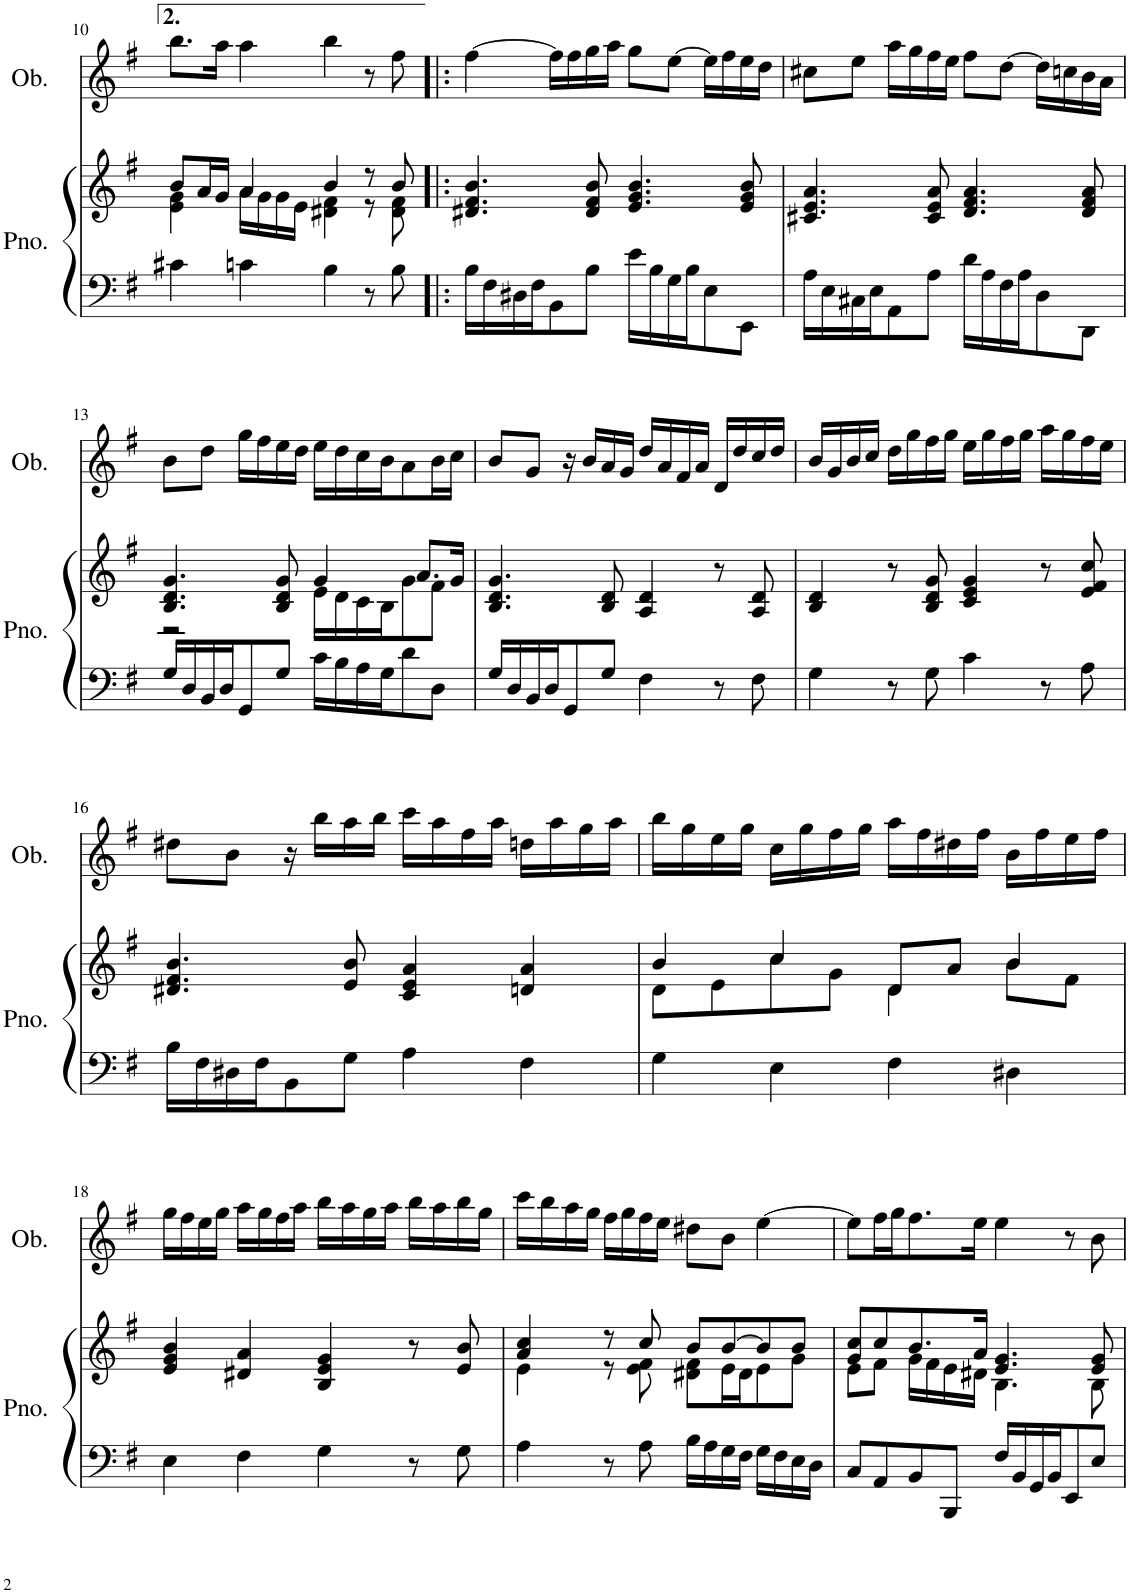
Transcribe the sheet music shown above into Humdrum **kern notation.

**kern	**kern	**kern
*part2	*part2	*part1
*staff3	*staff2	*staff1
*I"Piano	*	*I"Oboe
*I'Pno.	*	*I'Ob.
!!LO:PB:g=z
*clefF4	*clefG2	*clefG2
*k[f#]	*k[f#]	*k[f#]
*M2/2	*M2/2	*M2/2
*met(c|)	*met(c|)	*met(c|)
=10	=10	=10
*	*^	*
4c#X\	8b/L	4e\ 4g\	8.bb\L
.	16a/L	.	.
.	16g/JJ	.	16aa\Jk
4cn\	4a/	16a\LL	4aa\
.	.	16g\	.
.	.	16g\	.
.	.	16e\JJ	.
4B\	4b/	4d#X\ 4f#\	4bb\
8r	8r	8r	8r
8B\	8b/	8d#\ 8f#\	8ff#\
*	*v	*v	*
=11!|:	=11!|:	=11!|:
16B\LL	4.d#X/ 4.f#/ 4.b/	[4ff#\
16F#\	.	.
16D#X\	.	.
16F#\J	.	.
8BB\	.	16ff#\LL]
.	.	16ff#\
8B\J	8d#/ 8f#/ 8b/	16gg\
.	.	16aa\JJ
16e\LL	4.e/ 4.g/ 4.b/	8gg\L
16B\	.	.
16G\	.	[8ee\J
16B\J	.	.
8E\	.	16ee\LL]
.	.	16ff#\
8EE\J	8e/ 8g/ 8b/	16ee\
.	.	16dd\JJ
=12	=12	=12
16A\LL	4.c#X/ 4.e/ 4.a/	8cc#X\L
16E\	.	.
16C#X\	.	8ee\J
16E\J	.	.
8AA\	.	16aa\LL
.	.	16gg\
8A\J	8c#/ 8e/ 8a/	16ff#\
.	.	16ee\JJ
16d\LL	4.d/ 4.f#/ 4.a/	8ff#\L
16A\	.	.
16F#\	.	[8dd\J
16A\J	.	.
8D\	.	16dd\LL]
.	.	16ccn\
8DD\J	8d/ 8f#/ 8a/	16b\
.	.	16a\JJ
!!LO:LB:g=z
=13	=13	=13
*	*^	*
16G/LL	4.B/ 4.d/ 4.g/	2r	8b\L
16D/	.	.	.
16BB/	.	.	8dd\J
16D/J	.	.	.
8GG/	.	.	16gg\LL
.	.	.	16ff#\
8G/J	8B/ 8d/ 8g/	.	16ee\
.	.	.	16dd\JJ
16c\LL	4g/	16e\LL	16ee\LL
16B\	.	16d\	16dd\
16A\	.	16c\	16cc\
16G\J	.	16B\J	16b\J
8d\	8.a/L	8g\	8a\
8D\J	.	8f#\J	16b\L
.	16g/Jk	.	16cc\JJ
*	*v	*v	*
=14	=14	=14
16G/LL	4.B/ 4.d/ 4.g/	8b/L
16D/	.	.
16BB/	.	8g/J
16D/J	.	.
8GG/	.	16r
.	.	16b/LL
8G/J	8B/ 8d/	16a/
.	.	16g/JJ
4F#\	4A/ 4d/	16dd/LL
.	.	16a/
.	.	16f#/
.	.	16a/JJ
8r	8r	16d/LL
.	.	16dd/
8F#\	8A/ 8d/	16cc/
.	.	16dd/JJ
=15	=15	=15
4G\	4B/ 4d/	16b/LL
.	.	16g/
.	.	16b/
.	.	16cc/JJ
8r	8r	16dd\LL
.	.	16gg\
8G\	8B/ 8d/ 8g/	16ff#\
.	.	16gg\JJ
4c\	4c/ 4e/ 4g/	16ee\LL
.	.	16gg\
.	.	16ff#\
.	.	16gg\JJ
8r	8r	16aa\LL
.	.	16gg\
8A\	8e/ 8f#/ 8cc/	16ff#\
.	.	16ee\JJ
!!LO:LB:g=z
=16	=16	=16
16B\LL	4.d#X/ 4.f#/ 4.b/	8dd#X\L
16F#\	.	.
16D#X\	.	8b\J
16F#\J	.	.
8BB\	.	16r
.	.	16bb\LL
8G\J	8e/ 8b/	16aa\
.	.	16bb\JJ
4A\	4c/ 4e/ 4a/	16ccc\LL
.	.	16aa\
.	.	16ff#\
.	.	16aa\JJ
4F#\	4dn/ 4a/	16ddn\LL
.	.	16aa\
.	.	16gg\
.	.	16aa\JJ
=17	=17	=17
*	*^	*
4G\	4b/	8d\L	16bb\LL
.	.	.	16gg\
.	.	8e\	16ee\
.	.	.	16gg\JJ
4E\	4cc/	8cc\	16cc\LL
.	.	.	16gg\
.	.	8g\J	16ff#\
.	.	.	16gg\JJ
4F#\	8d/L	4d\	16aa\LL
.	.	.	16ff#\
.	8a/J	.	16dd#X\
.	.	.	16ff#\JJ
4D#X\	4b/	8b\L	16b\LL
.	.	.	16ff#\
.	.	8f#\J	16ee\
.	.	.	16ff#\JJ
*	*v	*v	*
!!LO:LB:g=z
=18	=18	=18
4E\	4e/ 4g/ 4b/	16gg\LL
.	.	16ff#\
.	.	16ee\
.	.	16gg\JJ
4F#\	4d#X/ 4a/	16aa\LL
.	.	16gg\
.	.	16ff#\
.	.	16aa\JJ
4G\	4B/ 4e/ 4g/	16bb\LL
.	.	16aa\
.	.	16gg\
.	.	16aa\JJ
8r	8r	16bb\LL
.	.	16aa\
8G\	8e/ 8b/	16bb\
.	.	16gg\JJ
=19	=19	=19
*	*^	*
4A\	4a/ 4cc/	4e\	16ccc\LL
.	.	.	16bb\
.	.	.	16aa\
.	.	.	16gg\JJ
8r	8r	8r	16ff#\LL
.	.	.	16gg\
8A\	8cc/	8e\ 8f#\	16ff#\
.	.	.	16ee\JJ
16B\LL	8b/L	8d#X\ 8f#\L	8dd#X\L
16A\	.	.	.
16G\	[8b/	16e\L	8b\J
16F#\JJ	.	16d#\J	.
16G\LL	8b/]	8e\	[4ee\
16F#\	.	.	.
16E\	8b/J	8g\J	.
16D\JJ	.	.	.
=20	=20	=20	=20
8C/L	8g/ 8cc/L	8e\L	8ee\L]
8AA/	8cc/	8f#\J	16ff#\L
.	.	.	16gg\J
8BB/	8.b/	16g\LL	8.ff#\
.	.	16f#\	.
8BBB/J	.	16e\	.
.	16a/Jk	16d#X\JJ	16ee\Jk
16F#/LL	4.e/ 4.g/	4.B\	4ee\
16BB/	.	.	.
16GG/	.	.	.
16BB/J	.	.	.
8EE/	.	.	8r
8E/J	8e/ 8g/	8B\	8b\
*	*v	*v	*
=	=	=
*-	*-	*-
